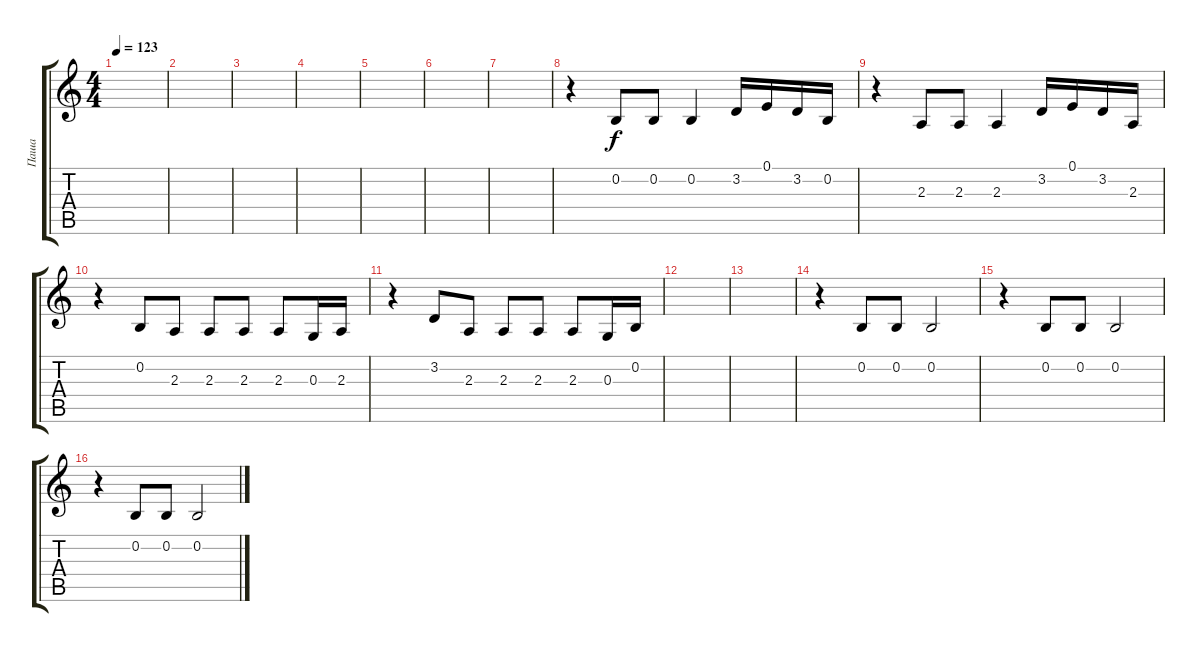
\track ("Паша" "Паша") {instrument lead8bassandlead}
\staff {score tabs}
\tuning (E4 B3 G3 D3 A2 E2) {hide}
\ts (4 4)
\tempo 123
\clef g2
\ks c
|
|
|
|
|
|
|
r.4 0.2.8 0.2.8 0.2.4 3.2.16 0.1.16 3.2.16 0.2.16 |
r.4 2.3.8 2.3.8 2.3.4 3.2.16 0.1.16 3.2.16 2.3.16 |
r.4 0.2.8 2.3.8 2.3.8 2.3.8 2.3.8 0.3.16 2.3.16 |
r.4 3.2.8 2.3.8 2.3.8 2.3.8 2.3.8 0.3.16 0.2.16 |
|
|
r.4 0.2.8 0.2.8 0.2.2 |
r.4 0.2.8 0.2.8 0.2.2 |
r.4 0.2.8 0.2.8 0.2.2
